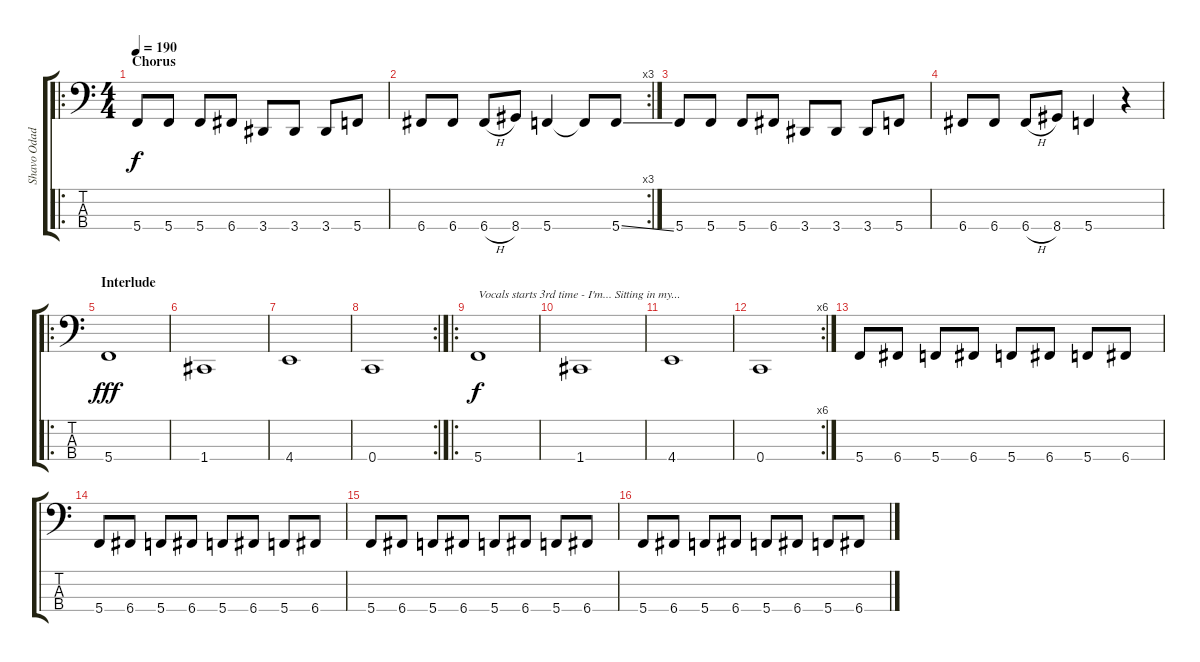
\track ("Shavo Odadjian" "Shavo Odad") {instrument electricbasspick}
\staff {score tabs}
\tuning (F2 C2 G1 C1) {hide}
\ro
\ts (4 4)
\section ("" "Chorus")
\tempo 190
\clef f4
\ks c
5.4.8{dy f} 5.4.8 5.4.8 6.4.8 3.4.8 3.4.8 3.4.8 5.4.8 |
\rc 3
6.4.8 6.4.8 6.4{h}.8 8.4.8 5.4.4 5.4{t}.8 5.4{ss}.8 |
5.4.8 5.4.8 5.4.8 6.4.8 3.4.8 3.4.8 3.4.8 5.4.8 |
6.4.8 6.4.8 6.4{h}.8 8.4.8 5.4.4 r.4 |
\ro
\section ("" "Interlude")
5.4.1{dy fff} |
1.4.1 |
4.4.1 |
\rc 2
0.4.1 |
\ro
5.4.1{txt "Vocals starts 3rd time - I'm... Sitting in my..." dy f} |
1.4.1 |
4.4.1 |
\rc 6
0.4.1 |
5.4.8 6.4.8 5.4.8 6.4.8 5.4.8 6.4.8 5.4.8 6.4.8 |
5.4.8 6.4.8 5.4.8 6.4.8 5.4.8 6.4.8 5.4.8 6.4.8 |
5.4.8 6.4.8 5.4.8 6.4.8 5.4.8 6.4.8 5.4.8 6.4.8 |
5.4.8 6.4.8 5.4.8 6.4.8 5.4.8 6.4.8 5.4.8 6.4.8
